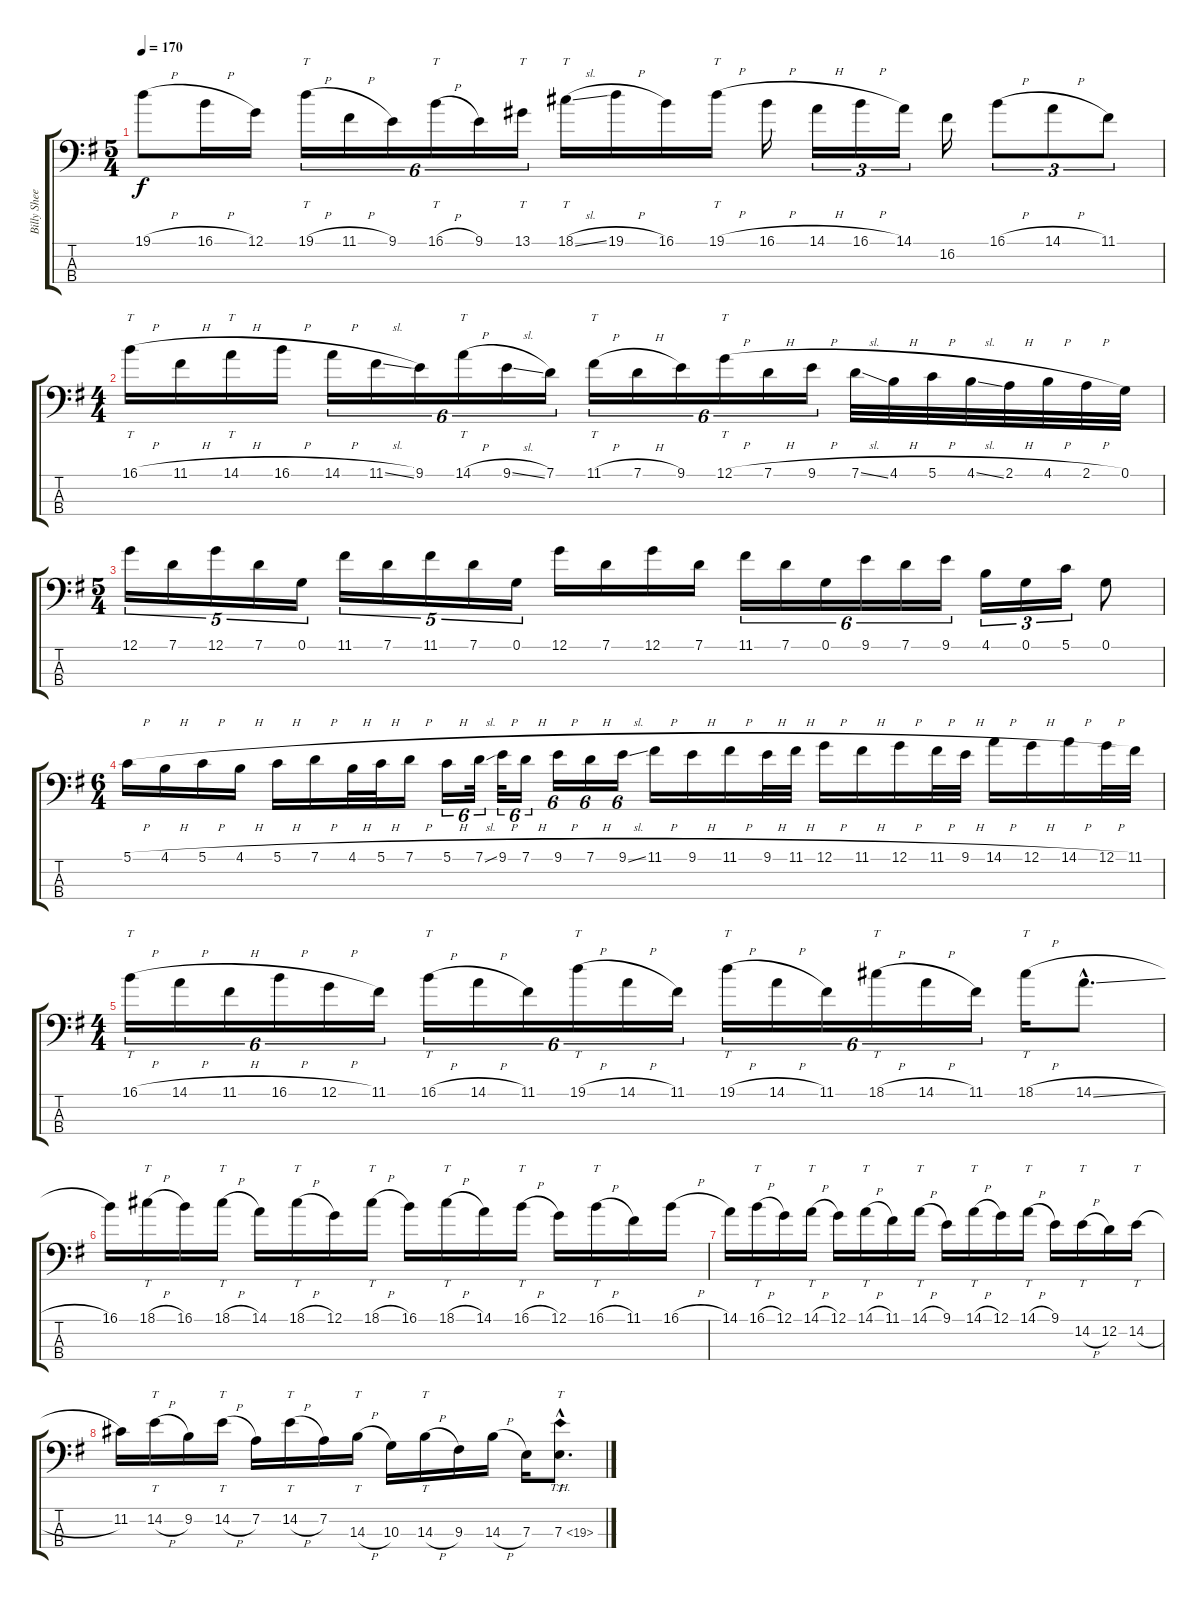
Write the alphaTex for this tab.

\track ("Billy Sheehan" "Billy Shee") {instrument electricbassfinger}
\staff {score tabs}
\tuning (G2 D2 A1 E1) {hide}
\ts (5 4)
\tempo 170
\clef f4
\ks g
19.1{h}.8{dy f} 16.1{h}.16 12.1.16 19.1{h}.16{tt tu (6 4)} 11.1{h}.16{tu (6 4)} 9.1.16{tu (6 4)} 16.1{h}.16{tt tu (6 4)} 9.1.16{tu (6 4)} 13.1.16{tt tu (6 4)} 18.1{sl}.16{tt} 19.1{h}.16 16.1.16 19.1{h}.16{tt} 16.1{h}.16 14.1{h}.16{tu (3 2)} 16.1{h}.16{tu (3 2)} 14.1.16{tu (3 2)} 16.2.16 16.1{h}.8{tu (3 2)} 14.1{h}.8{tu (3 2)} 11.1.8{tu (3 2)} |
\ts (4 4)
16.1{h}.16{tt} 11.1{h}.16 14.1{h}.16{tt} 16.1{h}.16 14.1{h}.16{tu (6 4)} 11.1{sl}.16{tu (6 4)} 9.1.16{tu (6 4)} 14.1{h}.16{tt tu (6 4)} 9.1{sl}.16{tu (6 4)} 7.1.16{tu (6 4)} 11.1{h}.16{tt tu (6 4)} 7.1{h}.16{tu (6 4)} 9.1.16{tu (6 4)} 12.1{h}.16{tt tu (6 4)} 7.1{h}.16{tu (6 4)} 9.1{h}.16{tu (6 4)} 7.1{sl}.32 4.1{h}.32 5.1{h}.32 4.1{sl}.32 2.1{h}.32 4.1{h}.32 2.1{h}.32 0.1.32 |
\ts (5 4)
12.1.16{tu (5 4)} 7.1.16{tu (5 4)} 12.1.16{tu (5 4)} 7.1.16{tu (5 4)} 0.1.16{tu (5 4)} 11.1.16{tu (5 4)} 7.1.16{tu (5 4)} 11.1.16{tu (5 4)} 7.1.16{tu (5 4)} 0.1.16{tu (5 4)} 12.1.16 7.1.16 12.1.16 7.1.16 11.1.16{tu (6 4)} 7.1.16{tu (6 4)} 0.1.16{tu (6 4)} 9.1.16{tu (6 4)} 7.1.16{tu (6 4)} 9.1.16{tu (6 4)} 4.1.16{tu (3 2)} 0.1.16{tu (3 2)} 5.1.16{tu (3 2)} 0.1.8 |
\ts (6 4)
5.1{h}.16 4.1{h}.16 5.1{h}.16 4.1{h}.16 5.1{h}.16 7.1{h}.16 4.1{h}.32 5.1{h}.32 7.1{h}.16 5.1{h}.16{tu (6 4)} 7.1{sl}.32{tu (6 4)} 9.1{h}.32{tu (6 4)} 7.1{h}.16{tu (6 4)} 9.1{h}.16{tu (6 4)} 7.1{h}.16{tu (6 4)} 9.1{sl}.16{tu (6 4)} 11.1{h}.16 9.1{h}.16 11.1{h}.16 9.1{h}.32 11.1{h}.32 12.1{h}.16 11.1{h}.16 12.1{h}.16 11.1{h}.32 9.1{h}.32 14.1{h}.16 12.1{h}.16 14.1{h}.16 12.1{h}.32 11.1.32 |
\ts (4 4)
16.1{h}.16{tt tu (6 4)} 14.1{h}.16{tu (6 4)} 11.1{h}.16{tu (6 4)} 16.1{h}.16{tu (6 4)} 12.1{h}.16{tu (6 4)} 11.1.16{tu (6 4)} 16.1{h}.16{tt tu (6 4)} 14.1{h}.16{tu (6 4)} 11.1.16{tu (6 4)} 19.1{h}.16{tt tu (6 4)} 14.1{h}.16{tu (6 4)} 11.1.16{tu (6 4)} 19.1{h}.16{tt tu (6 4)} 14.1{h}.16{tu (6 4)} 11.1.16{tu (6 4)} 18.1{h}.16{tt tu (6 4)} 14.1{h}.16{tu (6 4)} 11.1.16{tu (6 4)} 18.1{h}.16{tt} 14.1{sl hac}.8{d} |
16.1.16 18.1{h}.16{tt} 16.1.16 18.1{h}.16{tt} 14.1.16 18.1{h}.16{tt} 12.1.16 18.1{h}.16{tt} 16.1.16 18.1{h}.16{tt} 14.1.16 16.1{h}.16{tt} 12.1.16 16.1{h}.16{tt} 11.1.16 16.1{h}.16 |
14.1.16 16.1{h}.16{tt} 12.1.16 14.1{h}.16{tt} 12.1.16 14.1{h}.16{tt} 11.1.16 14.1{h}.16{tt} 9.1.16 14.1{h}.16{tt} 12.1.16 14.1{h}.16{tt} 9.1.16 14.2{h}.16{tt} 12.2.16 14.2{h}.16{tt} |
11.2.16 14.2{h}.16{tt} 9.2.16 14.2{h}.16{tt} 7.2.16 14.2{h}.16{tt} 7.2.16 14.3{h}.16{tt} 10.3.16 14.3{h}.16{tt} 9.3.16 14.3{h}.16 7.3.16 7.3{th 12 hac}.8{tt d}
